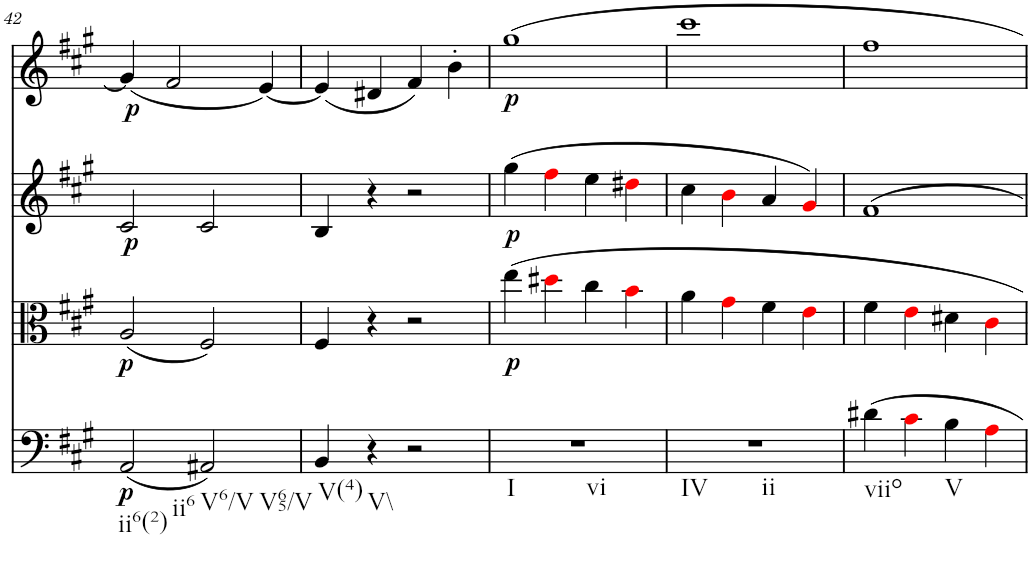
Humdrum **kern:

**kern	**dynam	**kern	**dynam	**kern	**dynam	**kern	**dynam
*part4	*part4	*part3	*part3	*part2	*part2	*part1	*part1
*staff4	*staff4	*staff3	*staff3	*staff2	*staff2	*staff1	*staff1
*I"Violoncello	*	*I"Viola	*	*I"Violin 2	*	*I"Violin 1	*
*I'Vc	*	*I'Vla	*	*I'Vln	*	*I'Vln	*
!!LO:PB:g=z
*clefF4	*	*clefC3	*	*clefG2	*	*clefG2	*
*k[f#c#g#]	*	*k[f#c#g#]	*	*k[f#c#g#]	*	*k[f#c#g#]	*
*A:	*	*A:	*	*A:	*	*A:	*
*M2/2	*	*M2/2	*	*M2/2	*	*M2/2	*
*met(c|)	*	*met(c|)	*	*met(c|)	*	*met(c|)	*
=42	=42	=42	=42	=42	=42	=42	=42
!LO:TX:b:t=ii6(2)	!	!	!	!	!	!	!
!LO:TX:b:t=ii6	!	!	!	!	!	!	!
!	!LO:DY:b	!	!LO:DY:b	!	!LO:DY:b	!	!LO:DY:b
(2AA/	p	(2A/	p	2c#/	p	(4g#/]	p
.	.	.	.	.	.	2f#/	.
!LO:TX:b:t=V6/V	!	!	!	!	!	!	!
!LO:TX:b:t=V65/V	!	!	!	!	!	!	!
2AA#X/)	.	2F#/)	.	2c#/	.	.	.
.	.	.	.	.	.	[4e/)	.
=43	=43	=43	=43	=43	=43	=43	=43
!LO:TX:b:t=V(4)	!	!	!	!	!	!	!
4BB/	.	4F#/	.	4B/	.	(4e/]	.
!LO:TX:b:t=V\\	!	!	!	!	!	!	!
4r	.	4r	.	4r	.	4d#X/	.
2r	.	2r	.	2r	.	4f#/)	.
.	.	.	.	.	.	4b'\	.
=44	=44	=44	=44	=44	=44	=44	=44
!LO:TX:b:t=I	!	!	!	!	!	!	!
!LO:TX:b:t=vi	!	!	!	!	!	!	!
!	!	!	!LO:DY:b	!	!LO:DY:b	!	!LO:DY:b
1r	.	4ee\	p	(4gg#\	p	1gg#	p
.	.	4dd#Xi\	.	4ff#i\	.	.	.
.	.	4cc#\	.	4ee\	.	.	.
.	.	4bi\	.	4dd#Xi\	.	.	.
=45	=45	=45	=45	=45	=45	=45	=45
!LO:TX:b:t=IV	!	!	!	!	!	!	!
!LO:TX:b:t=ii	!	!	!	!	!	!	!
1r	.	4a\	.	4cc#\	.	1ccc#	.
.	.	4g#i\	.	4bi\	.	.	.
.	.	4f#\	.	4a/	.	.	.
.	.	4ei\	.	4g#i/)	.	.	.
=46	=46	=46	=46	=46	=46	=46	=46
!LO:TX:b:t=viio	!	!	!	!	!	!	!
4d#X\	.	4f#\	.	1f#	.	1ff#	.
4c#i\	.	4ei\	.	.	.	.	.
!LO:TX:b:t=V	!	!	!	!	!	!	!
4B\	.	4d#X\	.	.	.	.	.
4Ai\	.	4c#i\	.	.	.	.	.
=	=	=	=	=	=	=	=
*-	*-	*-	*-	*-	*-	*-	*-
